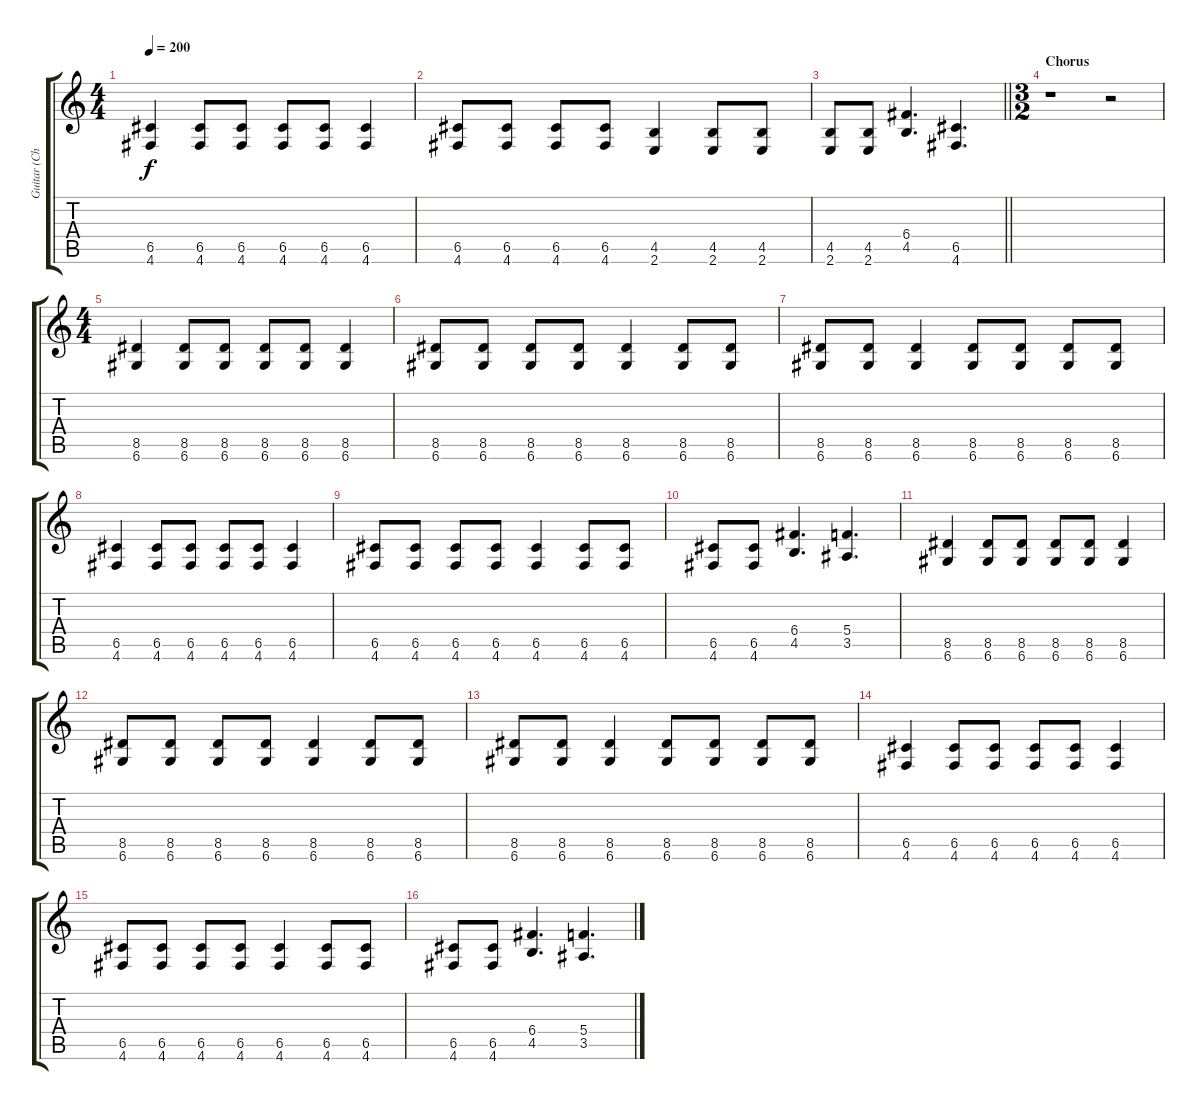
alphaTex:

\track ("Guitar (Chord)" "Guitar (Ch") {instrument distortionguitar}
\staff {score tabs}
\tuning (D4 A3 F3 C3 G2 D2) {hide}
\ts (4 4)
\tempo 200
\clef g2
\ks c
(6.5 4.6).4{dy f} (6.5 4.6).8 (6.5 4.6).8 (6.5 4.6).8 (6.5 4.6).8 (6.5 4.6).4 |
(6.5 4.6).8 (6.5 4.6).8 (6.5 4.6).8 (6.5 4.6).8 (4.5 2.6).4 (4.5 2.6).8 (4.5 2.6).8 |
\barLineRight lightlight
(4.5 2.6).8 (4.5 2.6).8 (6.4 4.5).4{d} (6.5 4.6).4{d} |
\ts (3 2)
\section ("" "Chorus")
r.1 r.2 |
\ts (4 4)
(8.5 6.6).4 (8.5 6.6).8 (8.5 6.6).8 (8.5 6.6).8 (8.5 6.6).8 (8.5 6.6).4 |
(8.5 6.6).8 (8.5 6.6).8 (8.5 6.6).8 (8.5 6.6).8 (8.5 6.6).4 (8.5 6.6).8 (8.5 6.6).8 |
(8.5 6.6).8 (8.5 6.6).8 (8.5 6.6).4 (8.5 6.6).8 (8.5 6.6).8 (8.5 6.6).8 (8.5 6.6).8 |
(6.5 4.6).4 (6.5 4.6).8 (6.5 4.6).8 (6.5 4.6).8 (6.5 4.6).8 (6.5 4.6).4 |
(6.5 4.6).8 (6.5 4.6).8 (6.5 4.6).8 (6.5 4.6).8 (6.5 4.6).4 (6.5 4.6).8 (6.5 4.6).8 |
(6.5 4.6).8 (6.5 4.6).8 (6.4 4.5).4{d} (5.4 3.5).4{d} |
(8.5 6.6).4 (8.5 6.6).8 (8.5 6.6).8 (8.5 6.6).8 (8.5 6.6).8 (8.5 6.6).4 |
(8.5 6.6).8 (8.5 6.6).8 (8.5 6.6).8 (8.5 6.6).8 (8.5 6.6).4 (8.5 6.6).8 (8.5 6.6).8 |
(8.5 6.6).8 (8.5 6.6).8 (8.5 6.6).4 (8.5 6.6).8 (8.5 6.6).8 (8.5 6.6).8 (8.5 6.6).8 |
(6.5 4.6).4 (6.5 4.6).8 (6.5 4.6).8 (6.5 4.6).8 (6.5 4.6).8 (6.5 4.6).4 |
(6.5 4.6).8 (6.5 4.6).8 (6.5 4.6).8 (6.5 4.6).8 (6.5 4.6).4 (6.5 4.6).8 (6.5 4.6).8 |
(6.5 4.6).8 (6.5 4.6).8 (6.4 4.5).4{d} (5.4 3.5).4{d}
